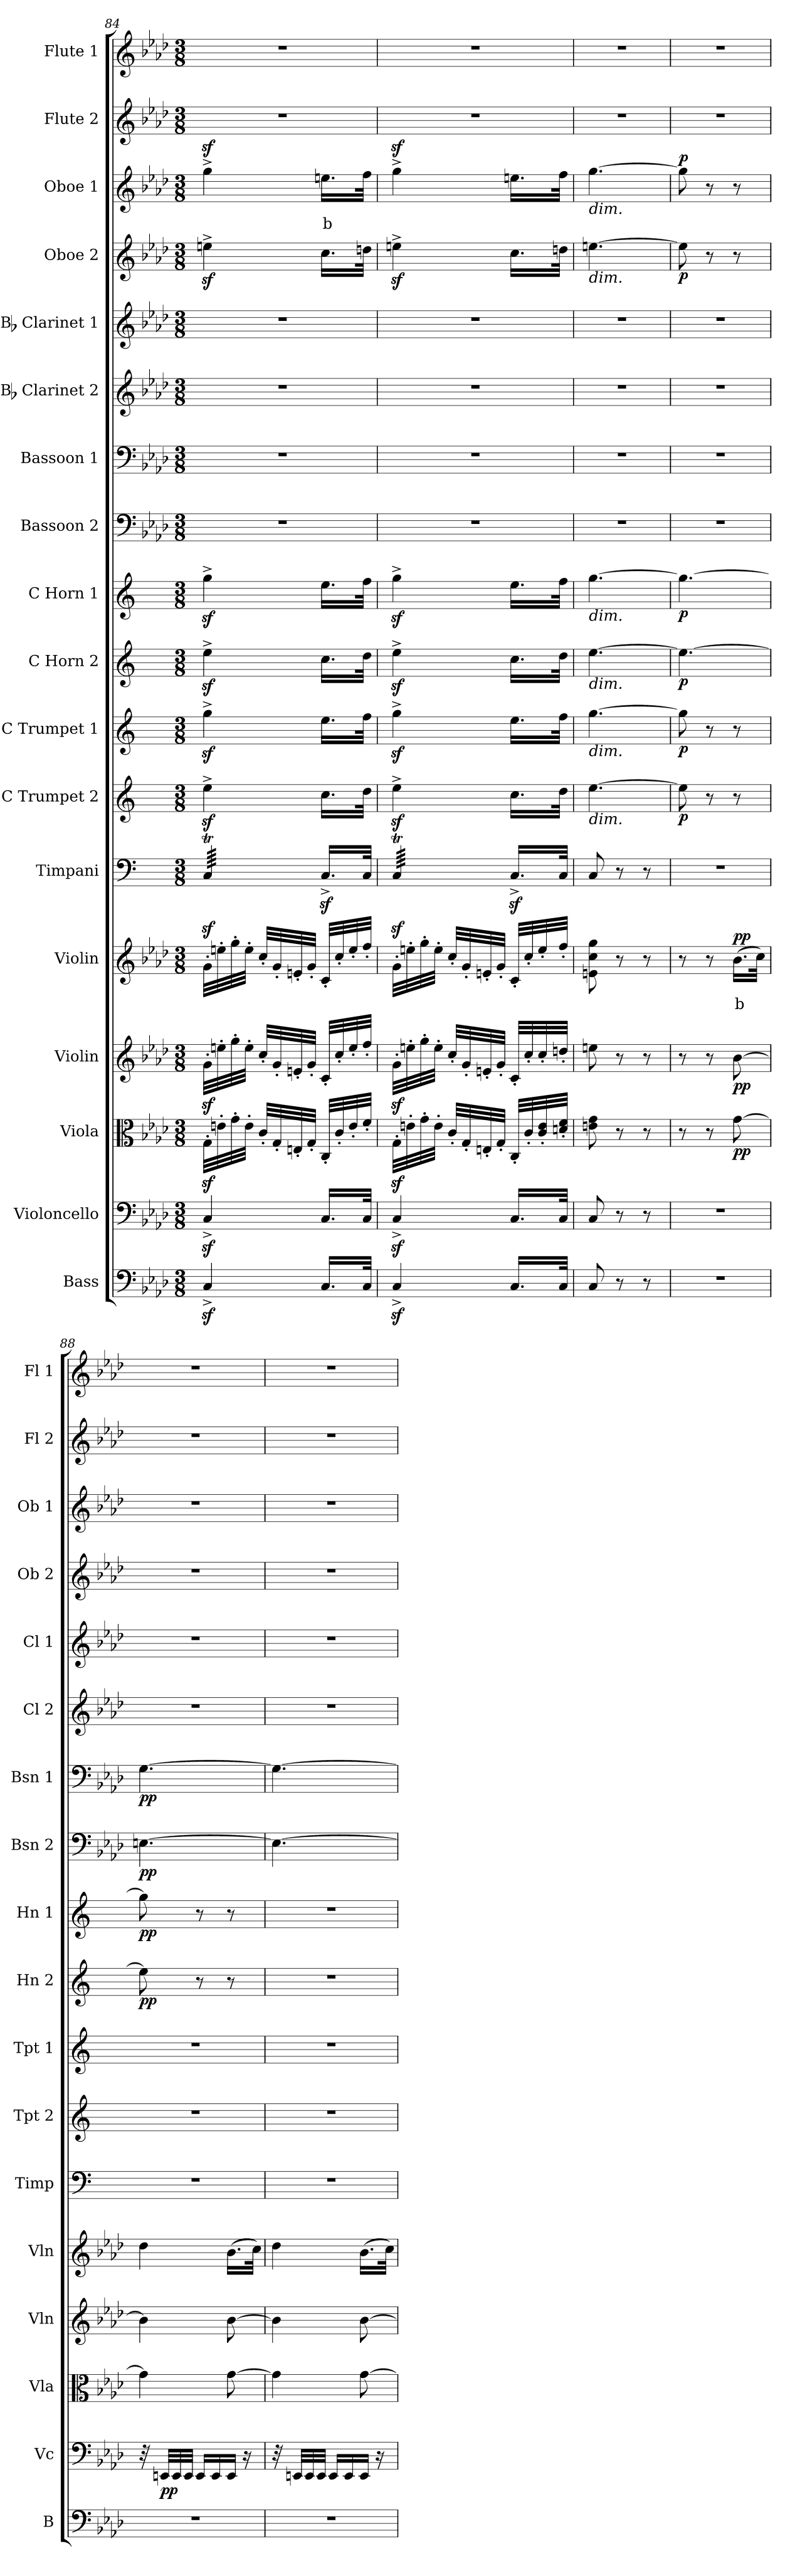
**kern	**kern	**dynam	**kern	**dynam	**kern	**dynam	**kern	**text	**dynam	**kern	**kern	**dynam	**kern	**dynam	**kern	**dynam	**kern	**dynam	**kern	**dynam	**kern	**dynam	**kern	**kern	**kern	**dynam	**kern	**text	**dynam	**kern	**kern
*part18	*part17	*part17	*part16	*part16	*part15	*part15	*part14	*part14	*part14	*part13	*part12	*part12	*part11	*part11	*part10	*part10	*part9	*part9	*part8	*part8	*part7	*part7	*part6	*part5	*part4	*part4	*part3	*part3	*part3	*part2	*part1
*staff18	*staff17	*staff17	*staff16	*staff16	*staff15	*staff15	*staff14	*staff14	*staff14	*staff13	*staff12	*staff12	*staff11	*staff11	*staff10	*staff10	*staff9	*staff9	*staff8	*staff8	*staff7	*staff7	*staff6	*staff5	*staff4	*staff4	*staff3	*staff3	*staff3	*staff2	*staff1
*I"Bass	*I"Violoncello	*	*I"Viola	*	*I"Violin	*	*I"Violin	*	*	*I"Timpani	*I"C Trumpet 2	*	*I"C Trumpet 1	*	*I"C Horn 2	*	*I"C Horn 1	*	*I"Bassoon 2	*	*I"Bassoon 1	*	*I"Bb Clarinet 2	*I"Bb Clarinet 1	*I"Oboe 2	*	*I"Oboe 1	*	*	*I"Flute 2	*I"Flute 1
*I'B	*I'Vc	*	*I'Vla	*	*I'Vln	*	*I'Vln	*	*	*I'Timp	*I'Tpt 2	*	*I'Tpt 1	*	*I'Hn 2	*	*I'Hn 1	*	*I'Bsn 2	*	*I'Bsn 1	*	*I'Cl 2	*I'Cl 1	*I'Ob 2	*	*I'Ob 1	*	*	*I'Fl 2	*I'Fl 1
!!LO:PB:g=z
*clefF4	*clefF4	*	*clefC3	*	*clefG2	*	*clefG2	*	*	*clefF4	*clefG2	*	*clefG2	*	*clefG2	*	*clefG2	*	*clefF4	*	*clefF4	*	*clefG2	*clefG2	*clefG2	*	*clefG2	*	*	*clefG2	*clefG2
*ITrd7c12	*	*	*	*	*	*	*	*	*	*	*	*	*	*	*ITrd7c12	*	*ITrd7c12	*	*	*	*	*	*ITrd1c2	*ITrd1c2	*	*	*	*	*	*	*
*k[b-e-a-d-]	*k[b-e-a-d-]	*	*k[b-e-a-d-]	*	*k[b-e-a-d-]	*	*k[b-e-a-d-]	*	*	*k[]	*k[]	*	*k[]	*	*k[]	*	*k[]	*	*k[b-e-a-d-]	*	*k[b-e-a-d-]	*	*k[b-e-a-d-g-c-]	*k[b-e-a-d-g-c-]	*k[b-e-a-d-]	*	*k[b-e-a-d-]	*	*	*k[b-e-a-d-]	*k[b-e-a-d-]
*M3/8	*M3/8	*	*M3/8	*	*M3/8	*	*M3/8	*	*	*M3/8	*M3/8	*	*M3/8	*	*M3/8	*	*M3/8	*	*M3/8	*	*M3/8	*	*M3/8	*M3/8	*M3/8	*	*M3/8	*	*	*M3/8	*M3/8
=84	=84	=84	=84	=84	=84	=84	=84	=84	=84	=84	=84	=84	=84	=84	=84	=84	=84	=84	=84	=84	=84	=84	=84	=84	=84	=84	=84	=84	=84	=84	=84
*	*	*	*	*	*	*	*	*	*	*tremolo	*	*	*	*	*	*	*	*	*	*	*	*	*	*	*	*	*	*	*	*	*
4CCz<^	4Cz<^	.	32Gz<'LLL	.	32gz<'LLL	.	32gz<'LLL	.	.	64CTLLLL	4eez<^\	.	4ggz<^\	.	4ez<^\	.	4gz<^\	.	4.r	.	4.r	.	4.r	4.r	4eenz<^\	.	4ggz<^\	.	.	4.r	4.r
.	.	.	.	.	.	.	.	.	.	64CT	.	.	.	.	.	.	.	.	.	.	.	.	.	.	.	.	.	.	.	.	.
.	.	.	32en'	.	32een'	.	32een'	.	.	64CT	.	.	.	.	.	.	.	.	.	.	.	.	.	.	.	.	.	.	.	.	.
.	.	.	.	.	.	.	.	.	.	64CT	.	.	.	.	.	.	.	.	.	.	.	.	.	.	.	.	.	.	.	.	.
.	.	.	32g'	.	32gg'	.	32gg'	.	.	64CT	.	.	.	.	.	.	.	.	.	.	.	.	.	.	.	.	.	.	.	.	.
.	.	.	.	.	.	.	.	.	.	64CT	.	.	.	.	.	.	.	.	.	.	.	.	.	.	.	.	.	.	.	.	.
.	.	.	32e'JJJ	.	32ee'JJJ	.	32ee'JJJ	.	.	64CT	.	.	.	.	.	.	.	.	.	.	.	.	.	.	.	.	.	.	.	.	.
.	.	.	.	.	.	.	.	.	.	64CT	.	.	.	.	.	.	.	.	.	.	.	.	.	.	.	.	.	.	.	.	.
.	.	.	32c'LLL	.	32cc'LLL	.	32cc'LLL	.	.	64CT	.	.	.	.	.	.	.	.	.	.	.	.	.	.	.	.	.	.	.	.	.
.	.	.	.	.	.	.	.	.	.	64CT	.	.	.	.	.	.	.	.	.	.	.	.	.	.	.	.	.	.	.	.	.
.	.	.	32G'	.	32g'	.	32g'	.	.	64CT	.	.	.	.	.	.	.	.	.	.	.	.	.	.	.	.	.	.	.	.	.
.	.	.	.	.	.	.	.	.	.	64CT	.	.	.	.	.	.	.	.	.	.	.	.	.	.	.	.	.	.	.	.	.
.	.	.	32En'	.	32en'	.	32en'	.	.	64CT	.	.	.	.	.	.	.	.	.	.	.	.	.	.	.	.	.	.	.	.	.
.	.	.	.	.	.	.	.	.	.	64CT	.	.	.	.	.	.	.	.	.	.	.	.	.	.	.	.	.	.	.	.	.
.	.	.	32G'JJJ	.	32g'JJJ	.	32g'JJJ	.	.	64CT	.	.	.	.	.	.	.	.	.	.	.	.	.	.	.	.	.	.	.	.	.
.	.	.	.	.	.	.	.	.	.	64CTJJJJ	.	.	.	.	.	.	.	.	.	.	.	.	.	.	.	.	.	.	.	.	.
*	*	*	*	*	*	*	*	*	*	*Xtremolo	*	*	*	*	*	*	*	*	*	*	*	*	*	*	*	*	*	*	*	*	*
!	!	!	!	!	!	!	!	!	!	!	!	!	!	!	!	!	!	!	!	!	!	!	!	!	!	!	!	!LO:LY:b	!	!	!
16.CCLL	16.CLL	.	32C'LLL	.	32c'LLL	.	32c'LLL	.	.	16.Cz<^LL	16.cc\LL	.	16.ee\LL	.	16.c\LL	.	16.e\LL	.	.	.	.	.	.	.	16.cc\LL	.	16.een\LL	b	.	.	.
.	.	.	32c'	.	32cc'	.	32cc'	.	.	.	.	.	.	.	.	.	.	.	.	.	.	.	.	.	.	.	.	.	.	.	.
.	.	.	32e'	.	32ee'	.	32ee'	.	.	.	.	.	.	.	.	.	.	.	.	.	.	.	.	.	.	.	.	.	.	.	.
32CCJJk	32CJJk	.	32f'JJJ	.	32ff'JJJ	.	32ff'JJJ	.	.	32CJJk	32dd\JJk	.	32ff\JJk	.	32d\JJk	.	32f\JJk	.	.	.	.	.	.	.	32ddn\JJk	.	32ff\JJk	.	.	.	.
=85	=85	=85	=85	=85	=85	=85	=85	=85	=85	=85	=85	=85	=85	=85	=85	=85	=85	=85	=85	=85	=85	=85	=85	=85	=85	=85	=85	=85	=85	=85	=85
*	*	*	*	*	*	*	*	*	*	*tremolo	*	*	*	*	*	*	*	*	*	*	*	*	*	*	*	*	*	*	*	*	*
4CCz<^	4Cz<^	.	32Gz<'LLL	.	32gz<'LLL	.	32gz<'LLL	.	.	64CTLLLL	4eez<^\	.	4ggz<^\	.	4ez<^\	.	4gz<^\	.	4.r	.	4.r	.	4.r	4.r	4eenz<^\	.	4ggz<^\	.	.	4.r	4.r
.	.	.	.	.	.	.	.	.	.	64CT	.	.	.	.	.	.	.	.	.	.	.	.	.	.	.	.	.	.	.	.	.
.	.	.	32en'	.	32een'	.	32een'	.	.	64CT	.	.	.	.	.	.	.	.	.	.	.	.	.	.	.	.	.	.	.	.	.
.	.	.	.	.	.	.	.	.	.	64CT	.	.	.	.	.	.	.	.	.	.	.	.	.	.	.	.	.	.	.	.	.
.	.	.	32g'	.	32gg'	.	32gg'	.	.	64CT	.	.	.	.	.	.	.	.	.	.	.	.	.	.	.	.	.	.	.	.	.
.	.	.	.	.	.	.	.	.	.	64CT	.	.	.	.	.	.	.	.	.	.	.	.	.	.	.	.	.	.	.	.	.
.	.	.	32e'JJJ	.	32ee'JJJ	.	32ee'JJJ	.	.	64CT	.	.	.	.	.	.	.	.	.	.	.	.	.	.	.	.	.	.	.	.	.
.	.	.	.	.	.	.	.	.	.	64CT	.	.	.	.	.	.	.	.	.	.	.	.	.	.	.	.	.	.	.	.	.
.	.	.	32c'LLL	.	32cc'LLL	.	32cc'LLL	.	.	64CT	.	.	.	.	.	.	.	.	.	.	.	.	.	.	.	.	.	.	.	.	.
.	.	.	.	.	.	.	.	.	.	64CT	.	.	.	.	.	.	.	.	.	.	.	.	.	.	.	.	.	.	.	.	.
.	.	.	32G'	.	32g'	.	32g'	.	.	64CT	.	.	.	.	.	.	.	.	.	.	.	.	.	.	.	.	.	.	.	.	.
.	.	.	.	.	.	.	.	.	.	64CT	.	.	.	.	.	.	.	.	.	.	.	.	.	.	.	.	.	.	.	.	.
.	.	.	32En'	.	32en'	.	32en'	.	.	64CT	.	.	.	.	.	.	.	.	.	.	.	.	.	.	.	.	.	.	.	.	.
.	.	.	.	.	.	.	.	.	.	64CT	.	.	.	.	.	.	.	.	.	.	.	.	.	.	.	.	.	.	.	.	.
.	.	.	32G'JJJ	.	32g'JJJ	.	32g'JJJ	.	.	64CT	.	.	.	.	.	.	.	.	.	.	.	.	.	.	.	.	.	.	.	.	.
.	.	.	.	.	.	.	.	.	.	64CTJJJJ	.	.	.	.	.	.	.	.	.	.	.	.	.	.	.	.	.	.	.	.	.
*	*	*	*	*	*	*	*	*	*	*Xtremolo	*	*	*	*	*	*	*	*	*	*	*	*	*	*	*	*	*	*	*	*	*
16.CCLL	16.CLL	.	32C'LLL	.	32c'LLL	.	32c'LLL	.	.	16.Cz<^LL	16.cc\LL	.	16.ee\LL	.	16.c\LL	.	16.e\LL	.	.	.	.	.	.	.	16.cc\LL	.	16.een\LL	.	.	.	.
.	.	.	32c'	.	32cc'	.	32cc'	.	.	.	.	.	.	.	.	.	.	.	.	.	.	.	.	.	.	.	.	.	.	.	.
.	.	.	32c/' 32e/'	.	32cc'	.	32ee'	.	.	.	.	.	.	.	.	.	.	.	.	.	.	.	.	.	.	.	.	.	.	.	.
32CCJJk	32CJJk	.	32dn/' 32f/'JJJ	.	32ddn'JJJ	.	32ff'JJJ	.	.	32CJJk	32dd\JJk	.	32ff\JJk	.	32d\JJk	.	32f\JJk	.	.	.	.	.	.	.	32ddn\JJk	.	32ff\JJk	.	.	.	.
=86	=86	=86	=86	=86	=86	=86	=86	=86	=86	=86	=86	=86	=86	=86	=86	=86	=86	=86	=86	=86	=86	=86	=86	=86	=86	=86	=86	=86	=86	=86	=86
!	!	!	!	!	!	!	!	!	!	!	!	!	!	!	!	!	!	!	!	!	!	!	!	!	!	!	!LO:TX:b:i:t=dim.	!	!	!	!
!	!	!	!	!	!	!	!	!	!	!	!	!	!	!	!	!	!	!	!	!	!	!	!	!	!LO:TX:b:i:t=dim.	!	!	!	!	!	!
!	!	!	!	!	!	!	!	!	!	!	!	!	!	!	!	!	!LO:TX:b:i:t=dim.	!	!	!	!	!	!	!	!	!	!	!	!	!	!
!	!	!	!	!	!	!	!	!	!	!	!	!	!	!	!LO:TX:b:i:t=dim.	!	!	!	!	!	!	!	!	!	!	!	!	!	!	!	!
!	!	!	!	!	!	!	!	!	!	!	!	!	!LO:TX:b:i:t=dim.	!	!	!	!	!	!	!	!	!	!	!	!	!	!	!	!	!	!
!	!	!	!	!	!	!	!	!	!	!	!LO:TX:b:i:t=dim.	!	!	!	!	!	!	!	!	!	!	!	!	!	!	!	!	!	!	!	!
8CC	8C	.	8en\ 8g\	.	8een	.	8en\ 8cc\ 8gg\	.	.	8C	[4.ee\	.	[4.gg\	.	[4.e\	.	[4.g\	.	4.r	.	4.r	.	4.r	4.r	[4.een\	.	[4.gg\	.	.	4.r	4.r
8r	8r	.	8r	.	8r	.	8r	.	.	8r	.	.	.	.	.	.	.	.	.	.	.	.	.	.	.	.	.	.	.	.	.
8r	8r	.	8r	.	8r	.	8r	.	.	8r	.	.	.	.	.	.	.	.	.	.	.	.	.	.	.	.	.	.	.	.	.
=87	=87	=87	=87	=87	=87	=87	=87	=87	=87	=87	=87	=87	=87	=87	=87	=87	=87	=87	=87	=87	=87	=87	=87	=87	=87	=87	=87	=87	=87	=87	=87
!	!	!	!	!	!	!	!	!	!	!	!	!LO:DY:b	!	!LO:DY:b	!	!LO:DY:b	!	!LO:DY:b	!	!	!	!	!	!	!	!LO:DY:b	!	!	!LO:DY:b	!	!
4.r	4.r	.	8r	.	8r	.	8r	.	.	4.r	8ee\]	p	8gg\]	p	4.e\_	p	4.g\_	p	4.r	.	4.r	.	4.r	4.r	8ee\]	p	8gg\]	.	p	4.r	4.r
.	.	.	8r	.	8r	.	8r	.	.	.	8r	.	8r	.	.	.	.	.	.	.	.	.	.	.	8r	.	8r	.	.	.	.
!	!	!	!	!LO:DY:b	!	!LO:DY:b	!	!LO:LY:b	!LO:DY:b	!	!	!	!	!	!	!	!	!	!	!	!	!	!	!	!	!	!	!	!	!	!
.	.	.	[8g	pp	[8b-	pp	(16.b-LL	b	pp	.	8r	.	8r	.	.	.	.	.	.	.	.	.	.	.	8r	.	8r	.	.	.	.
.	.	.	.	.	.	.	32ccJJk)	.	.	.	.	.	.	.	.	.	.	.	.	.	.	.	.	.	.	.	.	.	.	.	.
=88	=88	=88	=88	=88	=88	=88	=88	=88	=88	=88	=88	=88	=88	=88	=88	=88	=88	=88	=88	=88	=88	=88	=88	=88	=88	=88	=88	=88	=88	=88	=88
!	!	!	!	!	!	!	!	!	!	!	!	!	!	!	!	!LO:DY:b	!	!LO:DY:b	!	!LO:DY:b	!	!LO:DY:b	!	!	!	!	!	!	!	!	!
4.r	32r	.	4g]	.	4b-]	.	4dd-	.	.	4.r	4.r	.	4.r	.	8e\]	pp	8g\]	pp	[4.En\	pp	[4.G\	pp	4.r	4.r	4.r	.	4.r	.	.	4.r	4.r
!	!	!LO:DY:b	!	!	!	!	!	!	!	!	!	!	!	!	!	!	!	!	!	!	!	!	!	!	!	!	!	!	!	!	!
.	32EEnLLL	pp	.	.	.	.	.	.	.	.	.	.	.	.	.	.	.	.	.	.	.	.	.	.	.	.	.	.	.	.	.
.	32EE	.	.	.	.	.	.	.	.	.	.	.	.	.	.	.	.	.	.	.	.	.	.	.	.	.	.	.	.	.	.
.	32EEJJJ	.	.	.	.	.	.	.	.	.	.	.	.	.	.	.	.	.	.	.	.	.	.	.	.	.	.	.	.	.	.
.	16EELL	.	.	.	.	.	.	.	.	.	.	.	.	.	8r	.	8r	.	.	.	.	.	.	.	.	.	.	.	.	.	.
.	16EE	.	.	.	.	.	.	.	.	.	.	.	.	.	.	.	.	.	.	.	.	.	.	.	.	.	.	.	.	.	.
.	16EEJJ	.	[8g	.	[8b-	.	(16.b-LL	.	.	.	.	.	.	.	8r	.	8r	.	.	.	.	.	.	.	.	.	.	.	.	.	.
.	16r	.	.	.	.	.	.	.	.	.	.	.	.	.	.	.	.	.	.	.	.	.	.	.	.	.	.	.	.	.	.
.	.	.	.	.	.	.	32ccJJk)	.	.	.	.	.	.	.	.	.	.	.	.	.	.	.	.	.	.	.	.	.	.	.	.
=89	=89	=89	=89	=89	=89	=89	=89	=89	=89	=89	=89	=89	=89	=89	=89	=89	=89	=89	=89	=89	=89	=89	=89	=89	=89	=89	=89	=89	=89	=89	=89
4.r	32r	.	4g]	.	4b-]	.	4dd-	.	.	4.r	4.r	.	4.r	.	4.r	.	4.r	.	4.E\_	.	4.G\_	.	4.r	4.r	4.r	.	4.r	.	.	4.r	4.r
.	32EEnLLL	.	.	.	.	.	.	.	.	.	.	.	.	.	.	.	.	.	.	.	.	.	.	.	.	.	.	.	.	.	.
.	32EE	.	.	.	.	.	.	.	.	.	.	.	.	.	.	.	.	.	.	.	.	.	.	.	.	.	.	.	.	.	.
.	32EEJJJ	.	.	.	.	.	.	.	.	.	.	.	.	.	.	.	.	.	.	.	.	.	.	.	.	.	.	.	.	.	.
.	16EELL	.	.	.	.	.	.	.	.	.	.	.	.	.	.	.	.	.	.	.	.	.	.	.	.	.	.	.	.	.	.
.	16EE	.	.	.	.	.	.	.	.	.	.	.	.	.	.	.	.	.	.	.	.	.	.	.	.	.	.	.	.	.	.
.	16EEJJ	.	[8g	.	[8b-	.	(16.b-LL	.	.	.	.	.	.	.	.	.	.	.	.	.	.	.	.	.	.	.	.	.	.	.	.
.	16r	.	.	.	.	.	.	.	.	.	.	.	.	.	.	.	.	.	.	.	.	.	.	.	.	.	.	.	.	.	.
.	.	.	.	.	.	.	32ccJJk)	.	.	.	.	.	.	.	.	.	.	.	.	.	.	.	.	.	.	.	.	.	.	.	.
=	=	=	=	=	=	=	=	=	=	=	=	=	=	=	=	=	=	=	=	=	=	=	=	=	=	=	=	=	=	=	=
*-	*-	*-	*-	*-	*-	*-	*-	*-	*-	*-	*-	*-	*-	*-	*-	*-	*-	*-	*-	*-	*-	*-	*-	*-	*-	*-	*-	*-	*-	*-	*-
